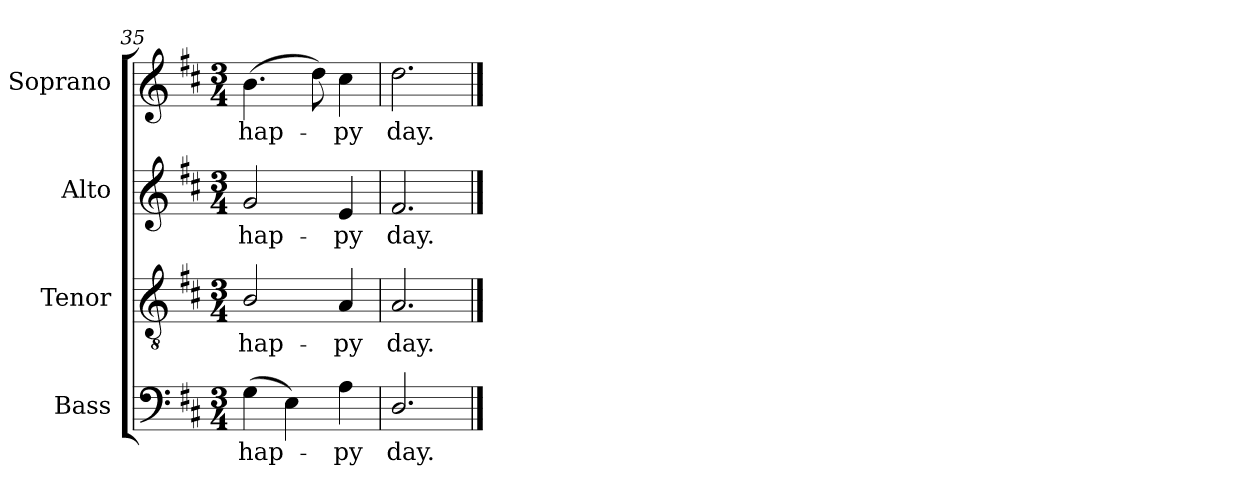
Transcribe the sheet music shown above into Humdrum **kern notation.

**kern	**text	**kern	**text	**kern	**text	**kern	**text
*part4	*part4	*part3	*part3	*part2	*part2	*part1	*part1
*staff4	*staff4	*staff3	*staff3	*staff2	*staff2	*staff1	*staff1
*I"Bass	*	*I"Tenor	*	*I"Alto	*	*I"Soprano	*
*I'B.	*	*I'T.	*	*I'A.	*	*I'S.	*
*clefF4	*	*clefGv2	*	*clefG2	*	*clefG2	*
*	*	*ITrd7c12	*	*	*	*	*
*k[f#c#]	*	*k[f#c#]	*	*k[f#c#]	*	*k[f#c#]	*
*D:	*	*D:	*	*D:	*	*D:	*
*M3/4	*	*M3/4	*	*M3/4	*	*M3/4	*
=35	=35	=35	=35	=35	=35	=35	=35
!	!LO:LY:b:color=#000000	!	!	!	!	!	!
!	!	!	!LO:LY:b:color=#000000	!	!	!	!
!	!	!	!	!	!LO:LY:b:color=#000000	!	!
!	!	!	!	!	!	!	!LO:LY:b:color=#000000
(4Gi\	hap-	2BBi/	hap-	2gi/	hap-	(4.bi\	hap-
4Ei\)	.	.	.	.	.	.	.
.	.	.	.	.	.	8ddi\)	.
!	!LO:LY:b:color=#000000	!	!	!	!	!	!
!	!	!	!LO:LY:b:color=#000000	!	!	!	!
!	!	!	!	!	!LO:LY:b:color=#000000	!	!
!	!	!	!	!	!	!	!LO:LY:b:color=#000000
4Ai\	-py	4AAi/	-py	4ei/	-py	4cc#i\	-py
=36	=36	=36	=36	=36	=36	=36	=36
!	!LO:LY:b:color=#000000	!	!	!	!	!	!
!	!	!	!LO:LY:b:color=#000000	!	!	!	!
!	!	!	!	!	!LO:LY:b:color=#000000	!	!
!	!	!	!	!	!	!	!LO:LY:b:color=#000000
2.Di/	day.	2.AAi/	day.	2.f#i/	day.	2.ddi\	day.
==	==	==	==	==	==	==	==
*-	*-	*-	*-	*-	*-	*-	*-
